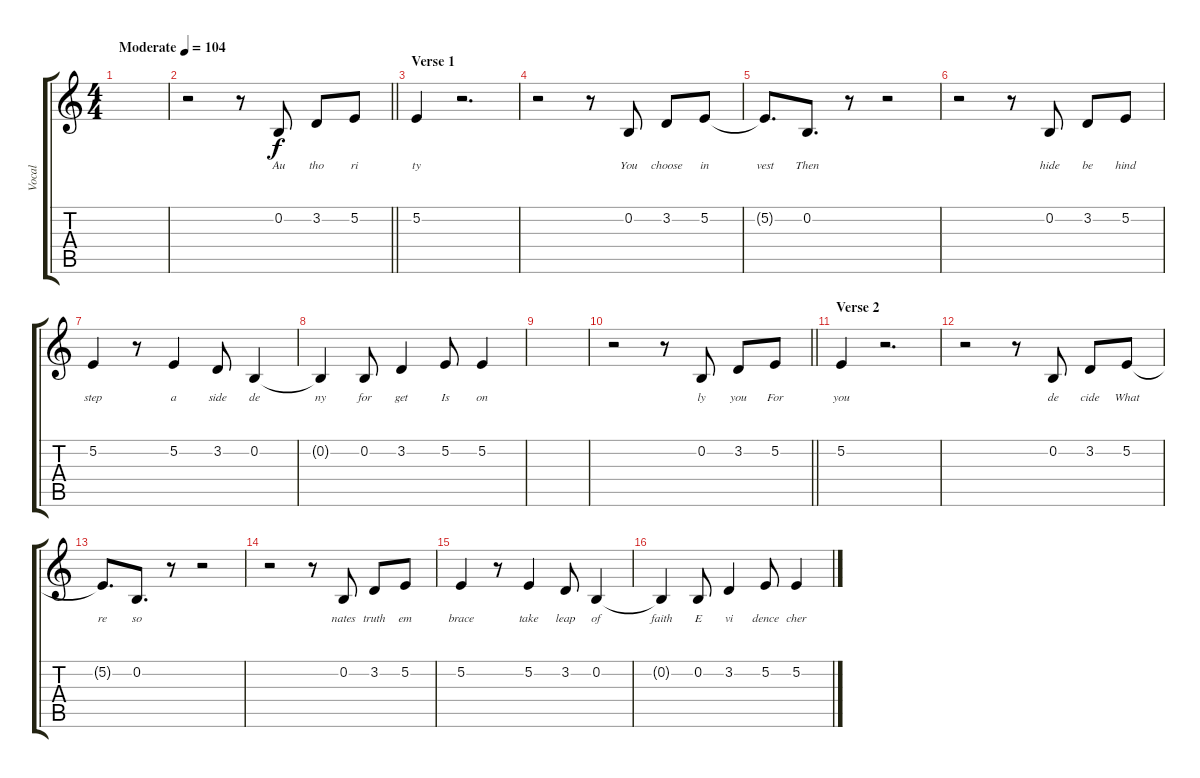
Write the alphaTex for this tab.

\track ("Vocal" "Vocal") {instrument acousticgrandpiano}
\staff {score tabs}
\tuning (E4 B3 G3 D3 A2 E2) {hide}
\ts (4 4)
\tempo (104 "Moderate")
\clef g2
\ks c
|
\barLineRight lightlight
r.2 r.8 0.2.8{lyrics (0 "Au") lyrics (1 "") lyrics (2 "") lyrics (3 "") lyrics (4 "")} 3.2.8{lyrics (0 "tho") lyrics (1 "") lyrics (2 "") lyrics (3 "") lyrics (4 "")} 5.2.8{lyrics (0 "ri") lyrics (1 "") lyrics (2 "") lyrics (3 "") lyrics (4 "")} |
\section ("" "Verse 1")
5.2.4{lyrics (0 "ty") lyrics (1 "") lyrics (2 "") lyrics (3 "") lyrics (4 "")} r.2{d} |
r.2 r.8 0.2.8{lyrics (0 "You") lyrics (1 "") lyrics (2 "") lyrics (3 "") lyrics (4 "")} 3.2.8{lyrics (0 "choose") lyrics (1 "") lyrics (2 "") lyrics (3 "") lyrics (4 "")} 5.2.8{lyrics (0 "in") lyrics (1 "") lyrics (2 "") lyrics (3 "") lyrics (4 "")} |
5.2{t}.8{d lyrics (0 "vest") lyrics (1 "") lyrics (2 "") lyrics (3 "") lyrics (4 "")} 0.2.8{d lyrics (0 "Then") lyrics (1 "") lyrics (2 "") lyrics (3 "") lyrics (4 "")} r.8 r.2 |
r.2 r.8 0.2.8{lyrics (0 "hide") lyrics (1 "") lyrics (2 "") lyrics (3 "") lyrics (4 "")} 3.2.8{lyrics (0 "be") lyrics (1 "") lyrics (2 "") lyrics (3 "") lyrics (4 "")} 5.2.8{lyrics (0 "hind") lyrics (1 "") lyrics (2 "") lyrics (3 "") lyrics (4 "")} |
5.2.4{lyrics (0 "step") lyrics (1 "") lyrics (2 "") lyrics (3 "") lyrics (4 "")} r.8 5.2.4{lyrics (0 "a") lyrics (1 "") lyrics (2 "") lyrics (3 "") lyrics (4 "")} 3.2.8{lyrics (0 "side") lyrics (1 "") lyrics (2 "") lyrics (3 "") lyrics (4 "")} 0.2.4{lyrics (0 "de") lyrics (1 "") lyrics (2 "") lyrics (3 "") lyrics (4 "")} |
0.2{t}.4{lyrics (0 "ny") lyrics (1 "") lyrics (2 "") lyrics (3 "") lyrics (4 "")} 0.2.8{lyrics (0 "for") lyrics (1 "") lyrics (2 "") lyrics (3 "") lyrics (4 "")} 3.2.4{lyrics (0 "get") lyrics (1 "") lyrics (2 "") lyrics (3 "") lyrics (4 "")} 5.2.8{lyrics (0 "Is") lyrics (1 "") lyrics (2 "") lyrics (3 "") lyrics (4 "")} 5.2.4{lyrics (0 "on") lyrics (1 "") lyrics (2 "") lyrics (3 "") lyrics (4 "")} |
|
\barLineRight lightlight
r.2 r.8 0.2.8{lyrics (0 "ly") lyrics (1 "") lyrics (2 "") lyrics (3 "") lyrics (4 "")} 3.2.8{lyrics (0 "you") lyrics (1 "") lyrics (2 "") lyrics (3 "") lyrics (4 "")} 5.2.8{lyrics (0 "For") lyrics (1 "") lyrics (2 "") lyrics (3 "") lyrics (4 "")} |
\section ("" "Verse 2")
5.2.4{lyrics (0 "you") lyrics (1 "") lyrics (2 "") lyrics (3 "") lyrics (4 "")} r.2{d} |
r.2 r.8 0.2.8{lyrics (0 "de") lyrics (1 "") lyrics (2 "") lyrics (3 "") lyrics (4 "")} 3.2.8{lyrics (0 "cide") lyrics (1 "") lyrics (2 "") lyrics (3 "") lyrics (4 "")} 5.2.8{lyrics (0 "What") lyrics (1 "") lyrics (2 "") lyrics (3 "") lyrics (4 "")} |
5.2{t}.8{d lyrics (0 "re") lyrics (1 "") lyrics (2 "") lyrics (3 "") lyrics (4 "")} 0.2.8{d lyrics (0 "so") lyrics (1 "") lyrics (2 "") lyrics (3 "") lyrics (4 "")} r.8 r.2 |
r.2 r.8 0.2.8{lyrics (0 "nates") lyrics (1 "") lyrics (2 "") lyrics (3 "") lyrics (4 "")} 3.2.8{lyrics (0 "truth") lyrics (1 "") lyrics (2 "") lyrics (3 "") lyrics (4 "")} 5.2.8{lyrics (0 "em") lyrics (1 "") lyrics (2 "") lyrics (3 "") lyrics (4 "")} |
5.2.4{lyrics (0 "brace") lyrics (1 "") lyrics (2 "") lyrics (3 "") lyrics (4 "")} r.8 5.2.4{lyrics (0 "take") lyrics (1 "") lyrics (2 "") lyrics (3 "") lyrics (4 "")} 3.2.8{lyrics (0 "leap") lyrics (1 "") lyrics (2 "") lyrics (3 "") lyrics (4 "")} 0.2.4{lyrics (0 "of") lyrics (1 "") lyrics (2 "") lyrics (3 "") lyrics (4 "")} |
0.2{t}.4{lyrics (0 "faith") lyrics (1 "") lyrics (2 "") lyrics (3 "") lyrics (4 "")} 0.2.8{lyrics (0 "E") lyrics (1 "") lyrics (2 "") lyrics (3 "") lyrics (4 "")} 3.2.4{lyrics (0 "vi") lyrics (1 "") lyrics (2 "") lyrics (3 "") lyrics (4 "")} 5.2.8{lyrics (0 "dence") lyrics (1 "") lyrics (2 "") lyrics (3 "") lyrics (4 "")} 5.2.4{lyrics (0 "cher") lyrics (1 "") lyrics (2 "") lyrics (3 "") lyrics (4 "")}
